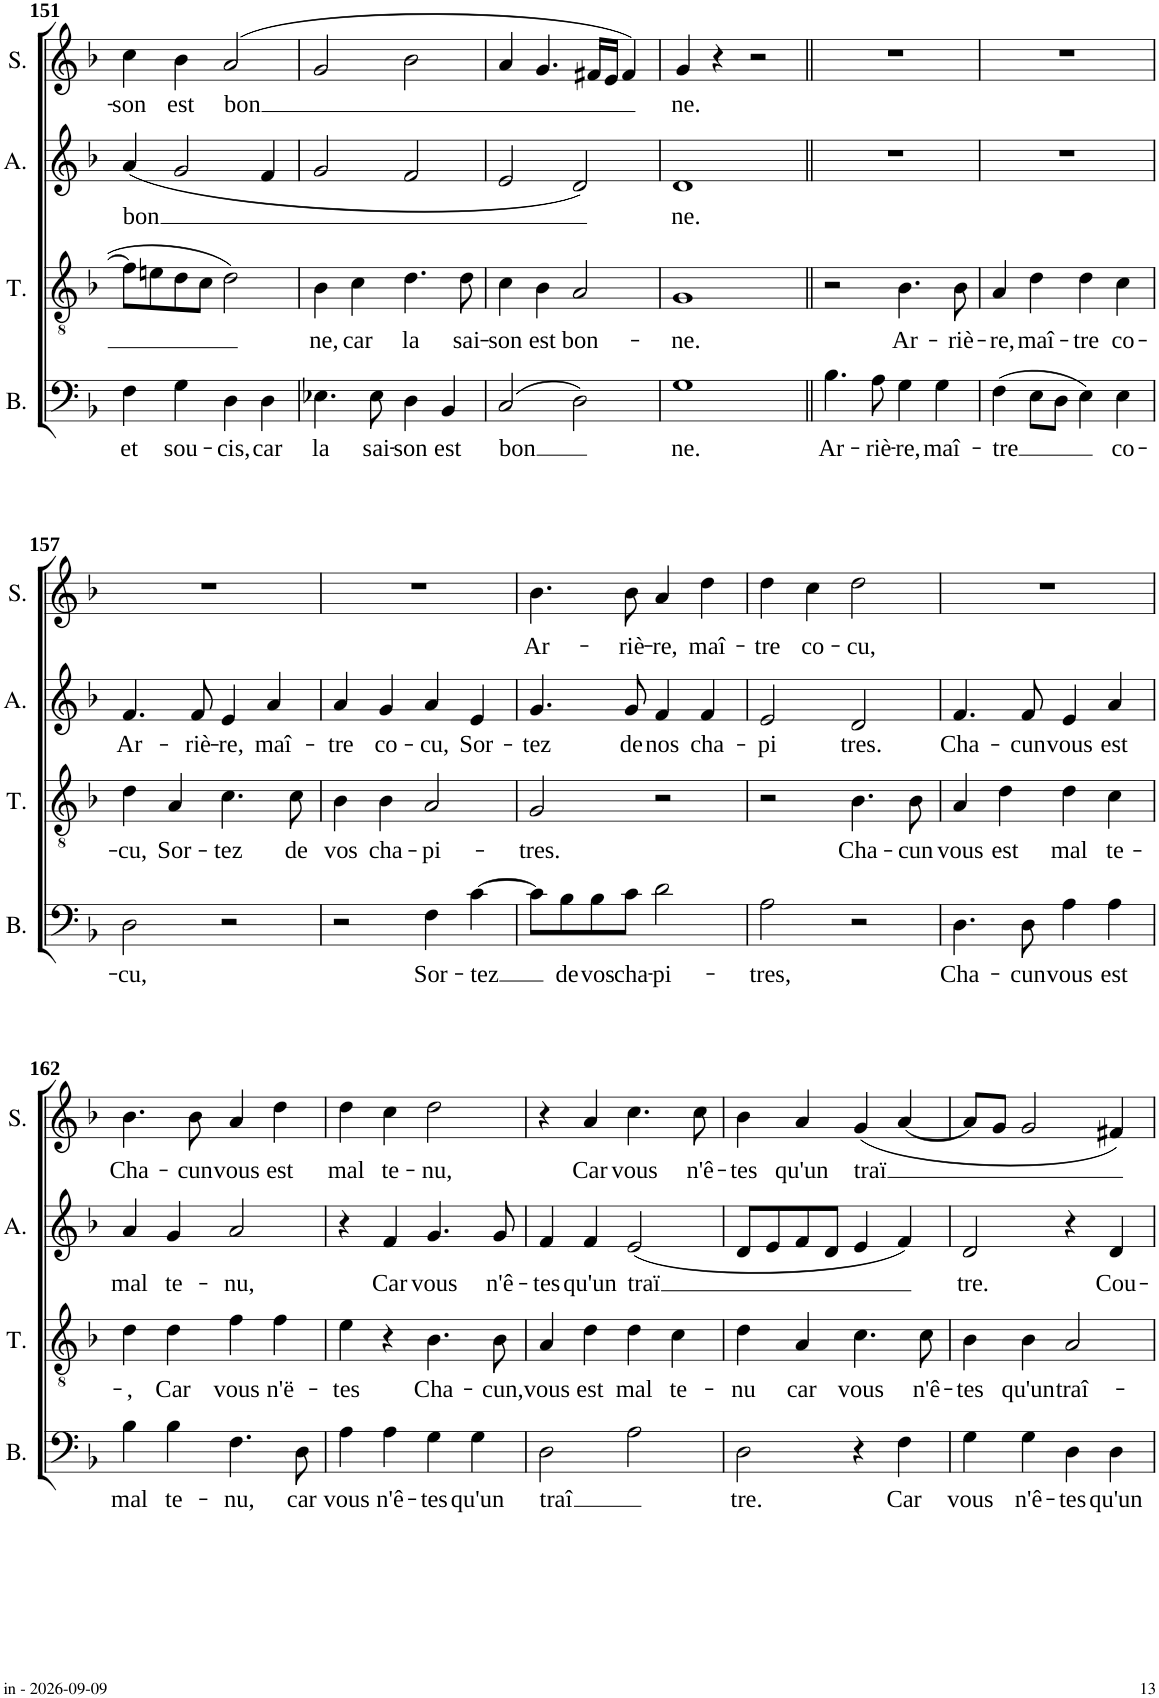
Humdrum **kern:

**kern	**text	**kern	**text	**kern	**text	**kern	**text
*part4	*part4	*part3	*part3	*part2	*part2	*part1	*part1
*staff4	*staff4	*staff3	*staff3	*staff2	*staff2	*staff1	*staff1
*I"Basse	*	*I"Ténor	*	*I"Alto	*	*I"Soprano	*
*I'B.	*	*I'T.	*	*I'A.	*	*I'S.	*
!!LO:PB:g=z
*clefF4	*	*clefGv2	*	*clefG2	*	*clefG2	*
*k[b-]	*	*k[b-]	*	*k[b-]	*	*k[b-]	*
*M4/4	*	*M4/4	*	*M4/4	*	*M4/4	*
*met(c)	*	*met(c)	*	*met(c)	*	*met(c)	*
=151	=151	=151	=151	=151	=151	=151	=151
!	!LO:LY:b	!	!	!	!LO:LY:b	!	!LO:LY:b
4F\	et	8f\L]	.	(4a/	bon	4cc\	-son
.	.	8en\	.	.	.	.	.
!	!LO:LY:b	!	!	!	!	!	!LO:LY:b
4G\	sou-	8d\	.	2g/	.	4b-\	est
.	.	8c\J	.	.	.	.	.
!	!LO:LY:b	!	!	!	!	!	!LO:LY:b
4D\	-cis,	2d\	.	.	.	(2a/	bon
!	!LO:LY:b	!	!	!	!	!	!
4D\	car	.	.	4f/	.	.	.
=152	=152	=152	=152	=152	=152	=152	=152
!	!LO:LY:b	!	!LO:LY:b	!	!	!	!
4.E-X\	la	4B-\	ne,	2g/	.	2g/	.
!	!	!	!LO:LY:b	!	!	!	!
.	.	4c\	car	.	.	.	.
!	!LO:LY:b	!	!	!	!	!	!
8E-\	sai-	.	.	.	.	.	.
!	!LO:LY:b	!	!LO:LY:b	!	!	!	!
4D\	-son	4.d\	la	2f/	.	2b-\	.
!	!LO:LY:b	!	!	!	!	!	!
4BB-/	est	.	.	.	.	.	.
!	!	!	!LO:LY:b	!	!	!	!
.	.	8d\	sai-	.	.	.	.
=153	=153	=153	=153	=153	=153	=153	=153
!	!LO:LY:b	!	!LO:LY:b	!	!	!	!
(2C/	bon	4c\	-son	2e/	.	4a/	.
!	!	!	!LO:LY:b	!	!	!	!
.	.	4B-\	est	.	.	4.g/	.
!	!	!	!LO:LY:b	!	!	!	!
2D\)	.	2A/	bon-	2d/)	.	.	.
.	.	.	.	.	.	16f#X/LL	.
.	.	.	.	.	.	16e/JJ	.
.	.	.	.	.	.	4f#/)	.
=154	=154	=154	=154	=154	=154	=154	=154
!	!LO:LY:b	!	!LO:LY:b	!	!LO:LY:b	!	!LO:LY:b
1G	ne.	1G	-ne.	1d	ne.	4g/	ne.
.	.	.	.	.	.	4r	.
.	.	.	.	.	.	2r	.
=155||	=155||	=155||	=155||	=155||	=155||	=155||	=155||
!	!LO:LY:b	!	!	!	!	!	!
4.B-\	Ar-	2r	.	1r	.	1r	.
!	!LO:LY:b	!	!	!	!	!	!
8A\	-riè-	.	.	.	.	.	.
!	!LO:LY:b	!	!LO:LY:b	!	!	!	!
4G\	-re,	4.B-\	Ar-	.	.	.	.
!	!LO:LY:b	!	!	!	!	!	!
4G\	maî-	.	.	.	.	.	.
!	!	!	!LO:LY:b	!	!	!	!
.	.	8B-\	-riè-	.	.	.	.
=156	=156	=156	=156	=156	=156	=156	=156
!	!LO:LY:b	!	!LO:LY:b	!	!	!	!
(4F\	-tre	4A/	-re,	1r	.	1r	.
!	!	!	!LO:LY:b	!	!	!	!
8E\L	.	4d\	maî-	.	.	.	.
8D\J	.	.	.	.	.	.	.
!	!	!	!LO:LY:b	!	!	!	!
4E\)	.	4d\	-tre	.	.	.	.
!	!LO:LY:b	!	!LO:LY:b	!	!	!	!
4E\	co-	4c\	co-	.	.	.	.
!!LO:LB:g=z
=157	=157	=157	=157	=157	=157	=157	=157
!	!LO:LY:b	!	!LO:LY:b	!	!LO:LY:b	!	!
2D\	-cu,	4d\	-cu,	4.f/	Ar-	1r	.
!	!	!	!LO:LY:b	!	!	!	!
.	.	4A/	Sor-	.	.	.	.
!	!	!	!	!	!LO:LY:b	!	!
.	.	.	.	8f/	-riè-	.	.
!	!	!	!LO:LY:b	!	!LO:LY:b	!	!
2r	.	4.c\	-tez	4e/	-re,	.	.
!	!	!	!	!	!LO:LY:b	!	!
.	.	.	.	4a/	maî-	.	.
!	!	!	!LO:LY:b	!	!	!	!
.	.	8c\	de	.	.	.	.
=158	=158	=158	=158	=158	=158	=158	=158
!	!	!	!LO:LY:b	!	!LO:LY:b	!	!
2r	.	4B-\	vos	4a/	-tre	1r	.
!	!	!	!LO:LY:b	!	!LO:LY:b	!	!
.	.	4B-\	cha-	4g/	co-	.	.
!	!LO:LY:b	!	!LO:LY:b	!	!LO:LY:b	!	!
4F\	Sor-	2A/	-pi-	4a/	-cu,	.	.
!	!LO:LY:b	!	!	!	!LO:LY:b	!	!
[4c\	-tez	.	.	4e/	Sor-	.	.
=159	=159	=159	=159	=159	=159	=159	=159
!	!	!	!LO:LY:b	!	!LO:LY:b	!	!LO:LY:b
8c\L]	.	2G/	-tres.	4.g/	-tez	4.b-\	Ar-
!	!LO:LY:b	!	!	!	!	!	!
8B-\	de	.	.	.	.	.	.
!	!LO:LY:b	!	!	!	!	!	!
8B-\	vos	.	.	.	.	.	.
!	!LO:LY:b	!	!	!	!LO:LY:b	!	!LO:LY:b
8c\J	cha-	.	.	8g/	de	8b-\	-riè-
!	!LO:LY:b	!	!	!	!LO:LY:b	!	!LO:LY:b
2d\	-pi-	2r	.	4f/	nos	4a/	-re,
!	!	!	!	!	!LO:LY:b	!	!LO:LY:b
.	.	.	.	4f/	cha-	4dd\	maî-
=160	=160	=160	=160	=160	=160	=160	=160
!	!LO:LY:b	!	!	!	!LO:LY:b	!	!LO:LY:b
2A\	-tres,	2r	.	2e/	-pi	4dd\	-tre
!	!	!	!	!	!	!	!LO:LY:b
.	.	.	.	.	.	4cc\	co-
!	!	!	!LO:LY:b	!	!LO:LY:b	!	!LO:LY:b
2r	.	4.B-\	Cha-	2d/	tres.	2dd\	-cu,
!	!	!	!LO:LY:b	!	!	!	!
.	.	8B-\	-cun	.	.	.	.
=161	=161	=161	=161	=161	=161	=161	=161
!	!LO:LY:b	!	!LO:LY:b	!	!LO:LY:b	!	!
4.D\	Cha-	4A/	vous	4.f/	Cha-	1r	.
!	!	!	!LO:LY:b	!	!	!	!
.	.	4d\	est	.	.	.	.
!	!LO:LY:b	!	!	!	!LO:LY:b	!	!
8D\	-cun	.	.	8f/	-cun	.	.
!	!LO:LY:b	!	!LO:LY:b	!	!LO:LY:b	!	!
4A\	vous	4d\	mal	4e/	vous	.	.
!	!LO:LY:b	!	!LO:LY:b	!	!LO:LY:b	!	!
4A\	est	4c\	te-	4a/	est	.	.
!!LO:LB:g=z
=162	=162	=162	=162	=162	=162	=162	=162
!	!LO:LY:b	!	!LO:LY:b	!	!LO:LY:b	!	!LO:LY:b
4B-\	mal	4d\	-,	4a/	mal	4.b-\	Cha-
!	!LO:LY:b	!	!LO:LY:b	!	!LO:LY:b	!	!
4B-\	te-	4d\	Car	4g/	te-	.	.
!	!	!	!	!	!	!	!LO:LY:b
.	.	.	.	.	.	8b-\	-cun
!	!LO:LY:b	!	!LO:LY:b	!	!LO:LY:b	!	!LO:LY:b
4.F\	-nu,	4f\	vous	2a/	-nu,	4a/	vous
!	!	!	!LO:LY:b	!	!	!	!LO:LY:b
.	.	4f\	n'ë-	.	.	4dd\	est
!	!LO:LY:b	!	!	!	!	!	!
8D\	car	.	.	.	.	.	.
=163	=163	=163	=163	=163	=163	=163	=163
!	!LO:LY:b	!	!LO:LY:b	!	!	!	!LO:LY:b
4A\	vous	4e\	-tes	4r	.	4dd\	mal
!	!LO:LY:b	!	!	!	!LO:LY:b	!	!LO:LY:b
4A\	n'ê-	4r	.	4f/	Car	4cc\	te-
!	!LO:LY:b	!	!LO:LY:b	!	!LO:LY:b	!	!LO:LY:b
4G\	-tes	4.B-\	Cha-	4.g/	vous	2dd\	-nu,
!	!LO:LY:b	!	!	!	!	!	!
4G\	qu'un	.	.	.	.	.	.
!	!	!	!LO:LY:b	!	!LO:LY:b	!	!
.	.	8B-\	-cun,	8g/	n'ê-	.	.
=164	=164	=164	=164	=164	=164	=164	=164
!	!LO:LY:b	!	!LO:LY:b	!	!LO:LY:b	!	!
2D\	-traî	4A/	vous	4f/	-tes	4r	.
!	!	!	!LO:LY:b	!	!LO:LY:b	!	!LO:LY:b
.	.	4d\	est	4f/	qu'un	4a/	Car
!	!	!	!LO:LY:b	!	!LO:LY:b	!	!LO:LY:b
2A\	.	4d\	mal	(2e/	traï	4.cc\	vous
!	!	!	!LO:LY:b	!	!	!	!
.	.	4c\	te-	.	.	.	.
!	!	!	!	!	!	!	!LO:LY:b
.	.	.	.	.	.	8cc\	n'ê-
=165	=165	=165	=165	=165	=165	=165	=165
!	!LO:LY:b	!	!LO:LY:b	!	!	!	!LO:LY:b
2D\	tre.	4d\	-nu	8d/L	.	4b-\	-tes
.	.	.	.	8e/	.	.	.
!	!	!	!LO:LY:b	!	!	!	!LO:LY:b
.	.	4A/	car	8f/	.	4a/	qu'un
.	.	.	.	8d/J	.	.	.
!	!	!	!LO:LY:b	!	!	!	!LO:LY:b
4r	.	4.c\	vous	4e/	.	(4g/	traï
!	!LO:LY:b	!	!	!	!	!	!
4F\	Car	.	.	4f/)	.	[4a/	.
!	!	!	!LO:LY:b	!	!	!	!
.	.	8c\	n'ê-	.	.	.	.
=166	=166	=166	=166	=166	=166	=166	=166
!	!LO:LY:b	!	!LO:LY:b	!	!LO:LY:b	!	!
4G\	vous	4B-\	-tes	2d/	tre.	8a/L]	.
.	.	.	.	.	.	8g/J	.
!	!LO:LY:b	!	!LO:LY:b	!	!	!	!
4G\	n'ê-	4B-\	qu'un	.	.	2g/	.
!	!LO:LY:b	!	!LO:LY:b	!	!	!	!
4D\	-tes	2A/	traî-	4r	.	.	.
!	!LO:LY:b	!	!	!	!LO:LY:b	!	!
4D\	qu'un	.	.	4d/	Cou-	4f#X/)	.
=	=	=	=	=	=	=	=
*-	*-	*-	*-	*-	*-	*-	*-
